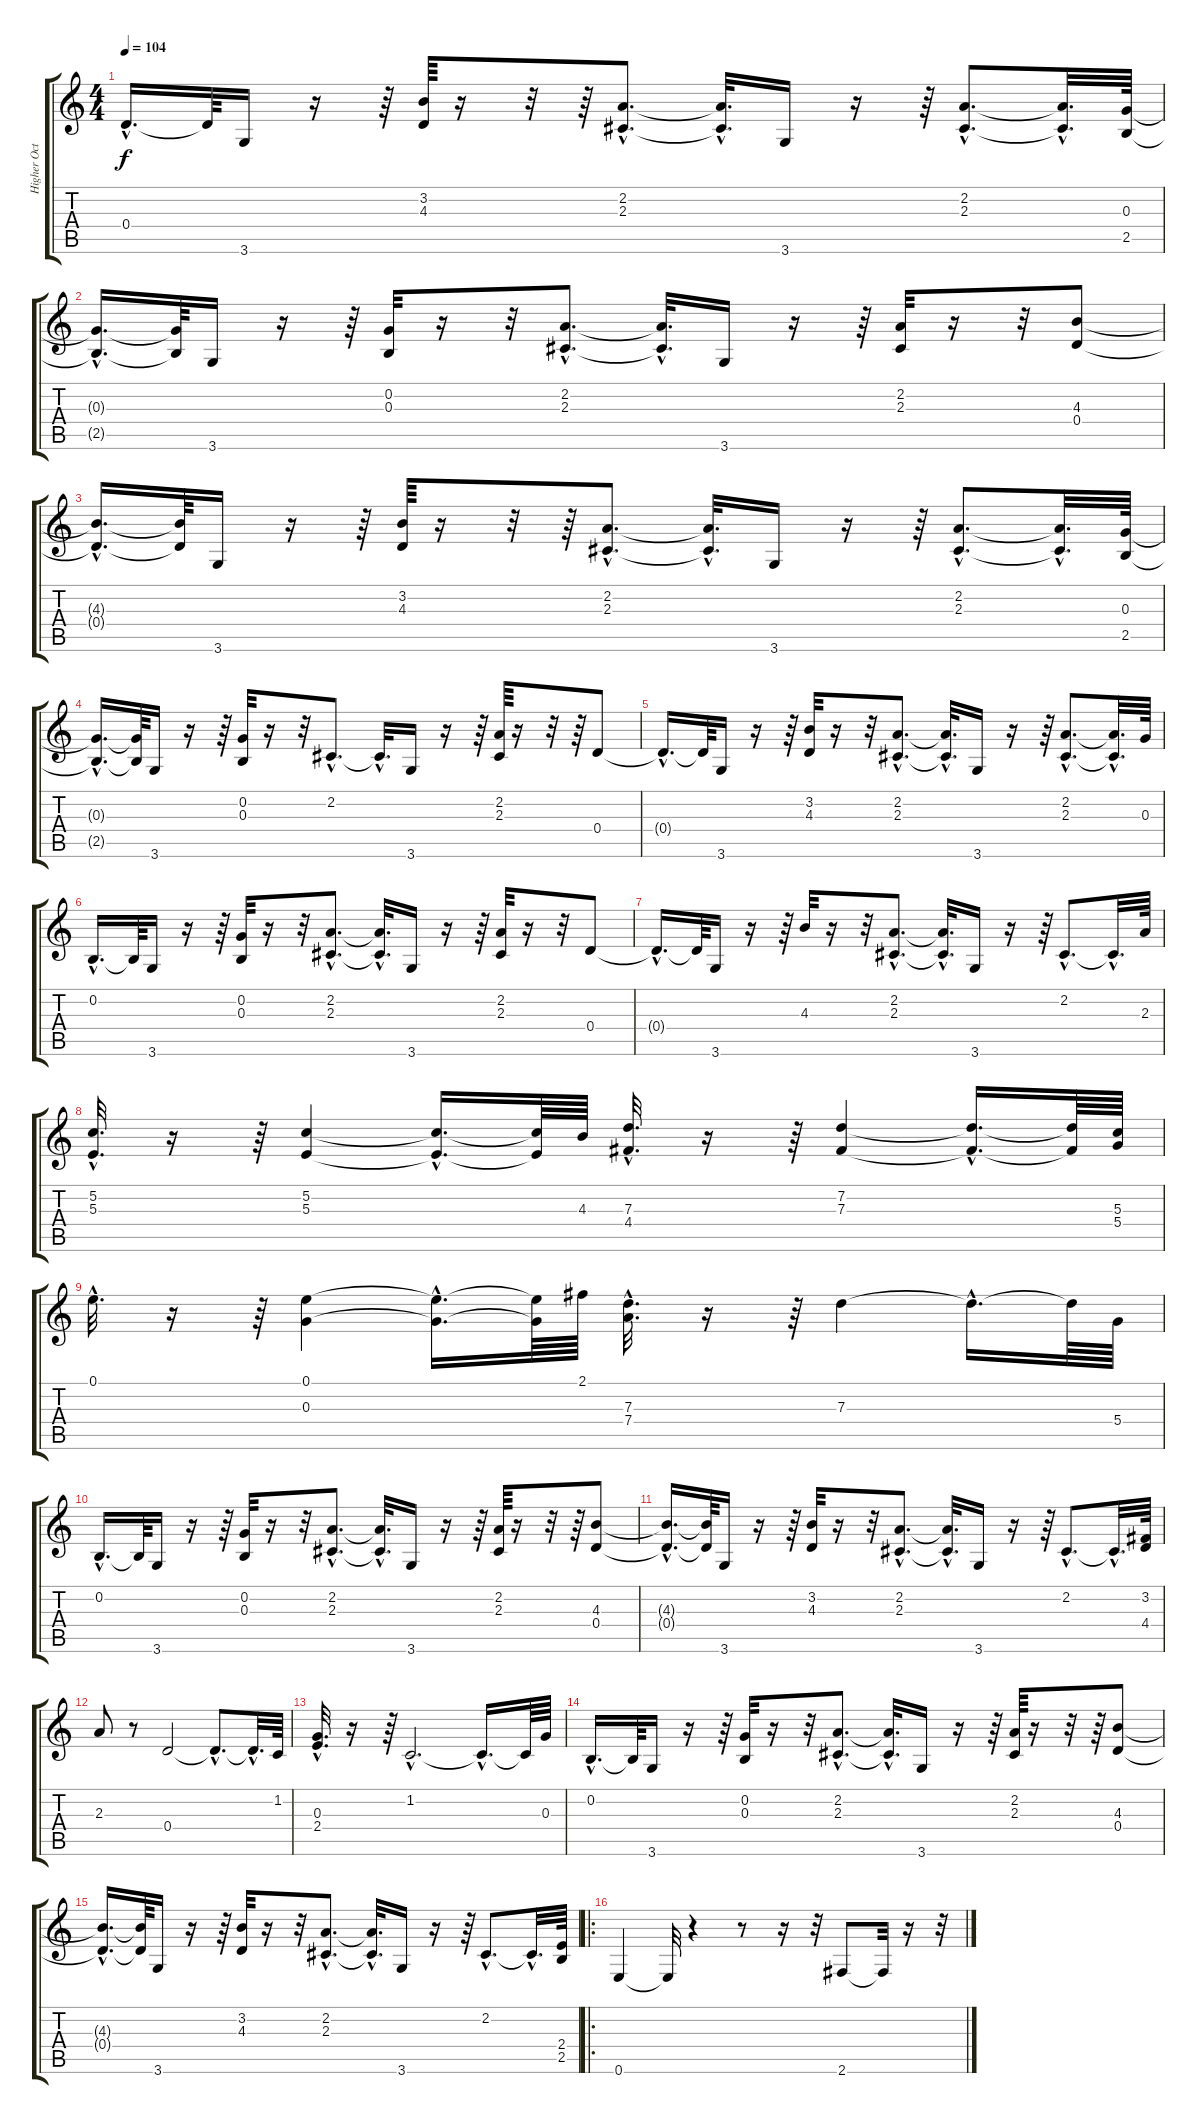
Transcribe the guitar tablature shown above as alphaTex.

\track ("Higher Octave Piano" "Higher Oct") {instrument fx3crystal}
\staff {score tabs}
\tuning (E5 B3 G4 D4 A3 E3) {hide}
\ts (4 4)
\tempo 104
\clef g2
\ks c
0.4{hac t}.16{d dy f} 0.4{t}.64 3.6.16 r.16 r.64 (3.2 4.3).64 r.16 r.32 r.64 (2.2{hac} 2.3{hac}).8{d} (2.2{hac t} 2.3{hac t}).32{d} 3.6.16 r.16 r.64 (2.2{hac} 2.3{hac}).8{d} (2.2{hac t} 2.3{hac t}).32{d} (0.3 2.5).64 |
(0.3{hac t} 2.5{hac t}).16{d} (0.3{t} 2.5{t}).64 3.6.16 r.16 r.64 (0.2 0.3).32 r.16 r.32 (2.2{hac} 2.3{hac}).8{d} (2.2{hac t} 2.3{hac t}).32{d} 3.6.16 r.16 r.64 (2.2 2.3).32 r.16 r.32 (4.3 0.4).8 |
(4.3{hac t} 0.4{hac t}).16{d} (4.3{t} 0.4{t}).64 3.6.16 r.16 r.64 (3.2 4.3).64 r.16 r.32 r.64 (2.2{hac} 2.3{hac}).8{d} (2.2{hac t} 2.3{hac t}).32{d} 3.6.16 r.16 r.64 (2.2{hac} 2.3{hac}).8{d} (2.2{hac t} 2.3{hac t}).32{d} (0.3 2.5).64 |
(0.3{hac t} 2.5{hac t}).16{d} (0.3{t} 2.5{t}).64 3.6.16 r.16 r.64 (0.2 0.3).32 r.16 r.32 2.2{hac}.8{d} 2.2{hac t}.32{d} 3.6.16 r.16 r.64 (2.2 2.3).64 r.16 r.32 r.64 0.4.8 |
0.4{hac t}.16{d} 0.4{t}.64 3.6.16 r.16 r.64 (3.2 4.3).32 r.16 r.32 (2.2{hac} 2.3{hac}).8{d} (2.2{hac t} 2.3{hac t}).32{d} 3.6.16 r.16 r.64 (2.2{hac} 2.3{hac}).8{d} (2.2{hac t} 2.3{hac t}).32{d} 0.3.64 |
0.2{hac}.16{d} 0.2{t}.64 3.6.16 r.16 r.64 (0.2 0.3).32 r.16 r.32 (2.2{hac} 2.3{hac}).8{d} (2.2{hac t} 2.3{hac t}).32{d} 3.6.16 r.16 r.64 (2.2 2.3).32 r.16 r.32 0.4.8 |
0.4{hac t}.16{d} 0.4{t}.64 3.6.16 r.16 r.64 4.3.32 r.16 r.32 (2.2{hac} 2.3{hac}).8{d} (2.2{hac t} 2.3{hac t}).32{d} 3.6.16 r.16 r.64 2.2{hac}.8{d} 2.2{hac t}.32{d} 2.3.64 |
(5.2{hac} 5.3{hac}).32{d} r.16 r.64 (5.2 5.3).4 (5.2{hac t} 5.3{hac t}).16{d} (5.2{t} 5.3{t}).64 4.3.64 (7.3{hac} 4.4{hac}).32{d} r.16 r.64 (7.2 7.3).4 (7.2{hac t} 7.3{hac t}).16{d} (7.2{t} 7.3{t}).64 (5.3 5.4).64 |
0.1{hac}.32{d} r.16 r.64 (0.1 0.3).4 (0.1{hac t} 0.3{hac t}).16{d} (0.1{t} 0.3{t}).64 2.1.64 (7.3{hac} 7.4{hac}).32{d} r.16 r.64 7.3.4 7.3{hac t}.16{d} 7.3{t}.64 5.4.64 |
0.2{hac}.16{d} 0.2{t}.64 3.6.16 r.16 r.64 (0.2 0.3).32 r.16 r.32 (2.2{hac} 2.3{hac}).8{d} (2.2{hac t} 2.3{hac t}).32{d} 3.6.16 r.16 r.64 (2.2 2.3).64 r.16 r.32 r.64 (4.3 0.4).8 |
(4.3{hac t} 0.4{hac t}).16{d} (4.3{t} 0.4{t}).64 3.6.16 r.16 r.64 (3.2 4.3).32 r.16 r.32 (2.2{hac} 2.3{hac}).8{d} (2.2{hac t} 2.3{hac t}).32{d} 3.6.16 r.16 r.64 2.2{hac}.8{d} 2.2{hac t}.32{d} (3.2 4.4).64 |
2.3.8 r.8 0.4.2 0.4{hac t}.8{d} 0.4{hac t}.32{d} 1.2.64 |
(0.3{hac} 2.4{hac}).32{d} r.16 r.64 1.2{hac}.2{d} 1.2{hac t}.16{d} 1.2{t}.64 0.3.64 |
0.2{hac}.16{d} 0.2{t}.64 3.6.16 r.16 r.64 (0.2 0.3).32 r.16 r.32 (2.2{hac} 2.3{hac}).8{d} (2.2{hac t} 2.3{hac t}).32{d} 3.6.16 r.16 r.64 (2.2 2.3).64 r.16 r.32 r.64 (4.3 0.4).8 |
(4.3{hac t} 0.4{hac t}).16{d} (4.3{t} 0.4{t}).64 3.6.16 r.16 r.64 (3.2 4.3).32 r.16 r.32 (2.2{hac} 2.3{hac}).8{d} (2.2{hac t} 2.3{hac t}).32{d} 3.6.16 r.16 r.64 2.2{hac}.8{d} 2.2{hac t}.32{d} (2.4 2.5).64 |
\ro
0.6.4 0.6{t}.32 r.4 r.8 r.16 r.32 2.6.8 2.6{t}.32 r.16 r.32
